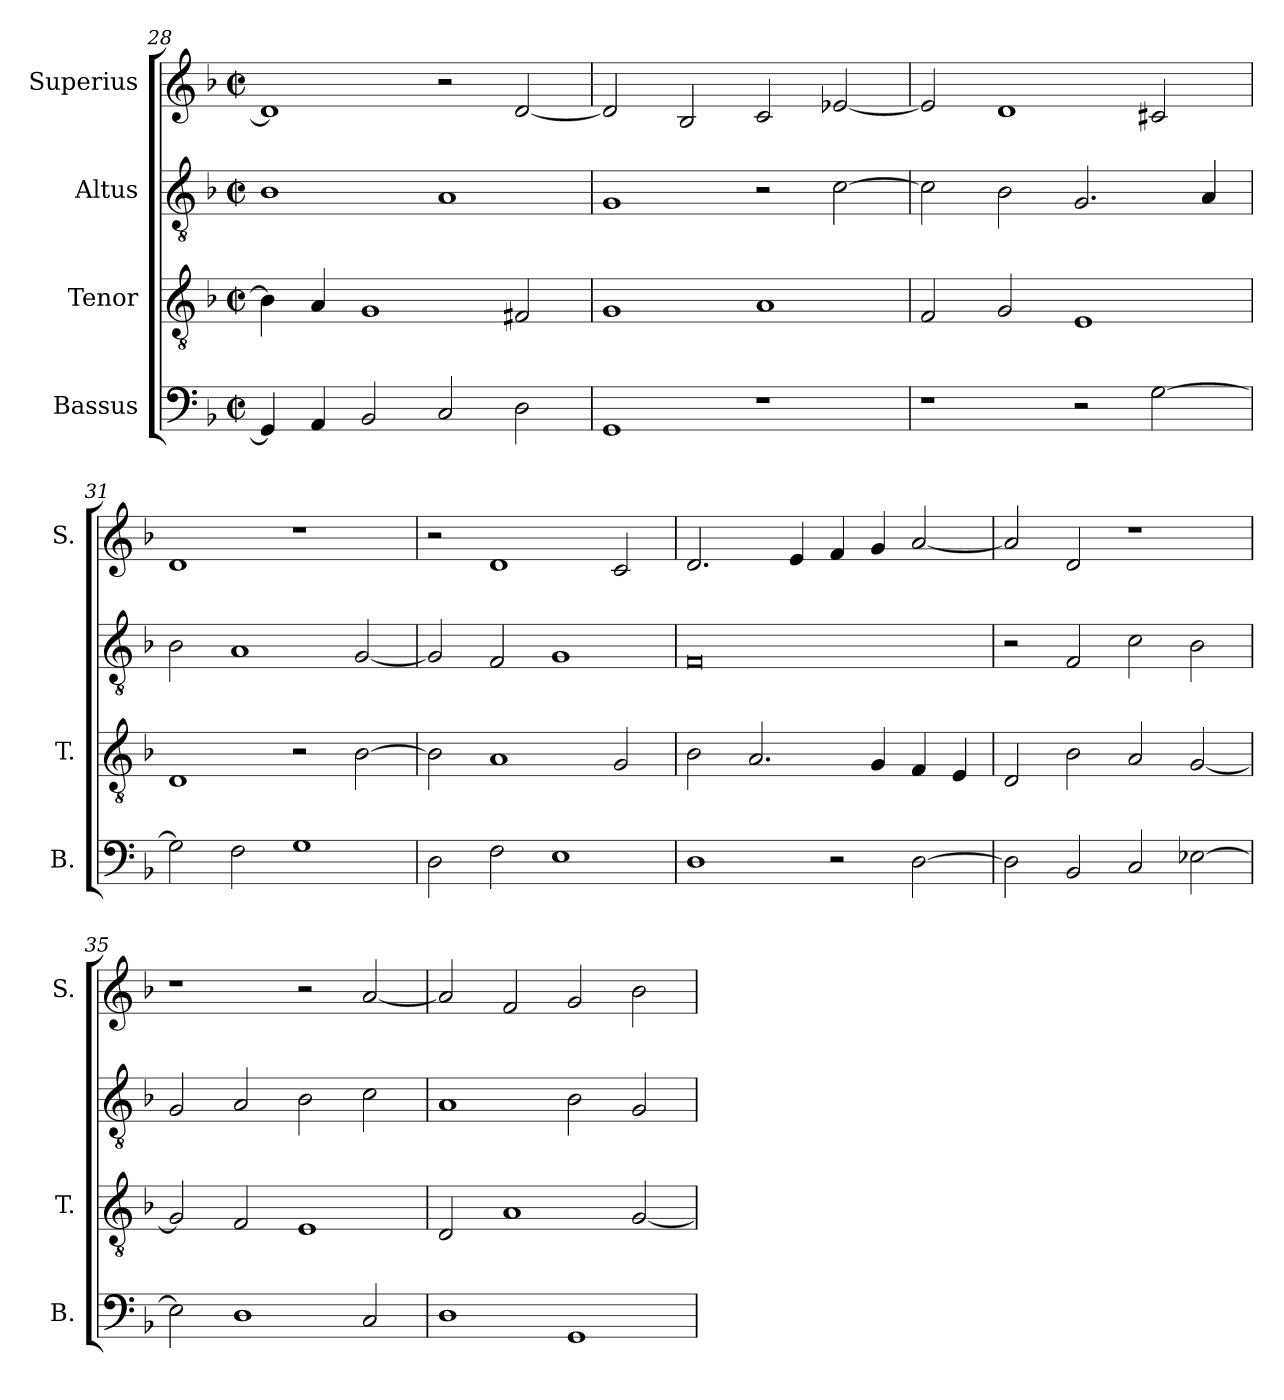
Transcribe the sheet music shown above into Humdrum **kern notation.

**kern	**kern	**kern	**kern
*part4	*part3	*part2	*part1
*staff4	*staff3	*staff2	*staff1
*I"Bassus	*I"Tenor	*I"Altus	*I"Superius
*I'B.	*I'T.	*	*I'S.
*clefF4	*clefGv2	*clefGv2	*clefG2
*	*ITrd7c12	*ITrd7c12	*
*k[b-]	*k[b-]	*k[b-]	*k[b-]
*F:	*F:	*F:	*F:
*M2/2	*M2/2	*M2/2	*M2/2
*met(c|)	*met(c|)	*met(c|)	*met(c|)
=28	=28	=28	=28
4GGi/]	4BB-i\]	1BB-i	1di]
4AAi/	4AAi/	.	.
2BB-i/	1GGi	.	.
2Ci/	.	1AAi	2r
2Di\	2FF#Xi/	.	[<2di/
=29	=29	=29	=29
1GGi	1GGi	1GGi	2di/]
.	.	.	2B-i/
1r	1AAi	2r	2ci/
.	.	[>2Ci\	[<2e-Xi/
=30	=30	=30	=30
1r	2FFi/	2Ci\]	2e-i/]
.	2GGi/	2BB-i\	1di
2r	1EEi	2.GGi/	.
[>2Gi\	.	.	2c#Xi/
.	.	4AAi/	.
=31	=31	=31	=31
2Gi\]	1DDi	2BB-i\	1di
2Fi\	.	1AAi	.
1Gi	2r	.	1r
.	[>2BB-i\	[<2GGi/	.
!!LO:PB:g=z
=32	=32	=32	=32
2Di\	2BB-i\]	2GGi/]	2r
2Fi\	1AAi	2FFi/	1di
1Ei	.	1GGi	.
.	2GGi/	.	2ci/
=33	=33	=33	=33
1Di	2BB-i\	0FFi	2.di/
.	2.AAi/	.	.
.	.	.	4ei/
2r	.	.	4fi/
.	4GGi/	.	4gi/
[>2Di\	4FFi/	.	[<2ai/
.	4EEi/	.	.
=34	=34	=34	=34
2Di\]	2DDi/	2r	2ai/]
2BB-i/	2BB-i\	2FFi/	2di/
2Ci/	2AAi/	2Ci\	1r
[>2E-Xi\	[<2GGi/	2BB-i\	.
=35	=35	=35	=35
2E-i\]	2GGi/]	2GGi/	1r
1Di	2FFi/	2AAi/	.
.	1EEi	2BB-i\	2r
2Ci/	.	2Ci\	[<2ai/
=36	=36	=36	=36
1Di	2DDi/	1AAi	2ai/]
.	1AAi	.	2fi/
1GGi	.	2BB-i\	2gi/
.	[<2GGi/	2GGi/	2b-i\
=	=	=	=
*-	*-	*-	*-
